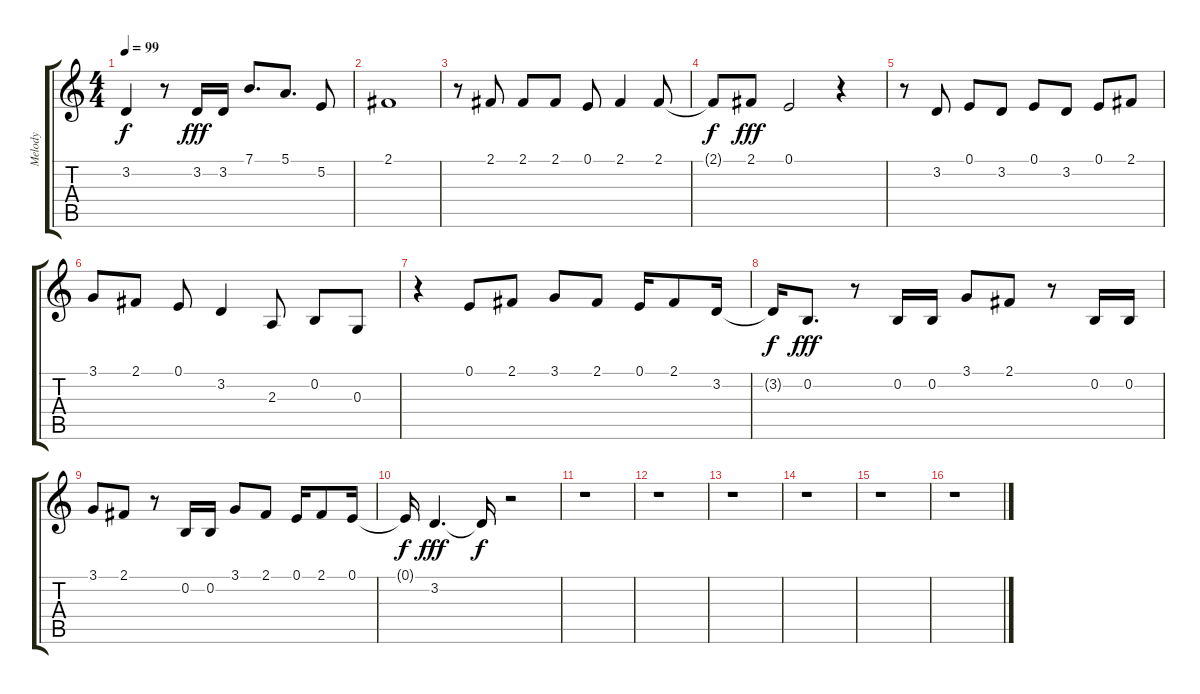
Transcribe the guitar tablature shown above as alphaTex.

\track ("Melody" "Melody") {instrument lead3calliope}
\staff {score tabs}
\tuning (E4 B3 G3 D3 A2 E2) {hide}
\ts (4 4)
\tempo 99
\clef g2
\ks c
3.2{t}.4{dy f} r.8 3.2.16{dy fff} 3.2.16 7.1.8{d} 5.1.8{d} 5.2.8 |
2.1.1 |
r.8 2.1.8 2.1.8 2.1.8 0.1.8 2.1.4 2.1.8 |
2.1{t}.8{dy f} 2.1.8{dy fff} 0.1.2 r.4 |
r.8 3.2.8 0.1.8 3.2.8 0.1.8 3.2.8 0.1.8 2.1.8 |
3.1.8 2.1.8 0.1.8 3.2.4 2.3.8 0.2.8 0.3.8 |
r.4 0.1.8 2.1.8 3.1.8 2.1.8 0.1.16 2.1.8 3.2.16 |
3.2{t}.16{dy f} 0.2.8{d dy fff} r.8 0.2.16 0.2.16 3.1.8 2.1.8 r.8 0.2.16 0.2.16 |
3.1.8 2.1.8 r.8 0.2.16 0.2.16 3.1.8 2.1.8 0.1.16 2.1.8 0.1.16 |
0.1{t}.16{dy f} 3.2.4{d dy fff} 3.2{t}.16{dy f} r.2 |
r.1 |
r.1 |
r.1 |
r.1 |
r.1 |
r.1
